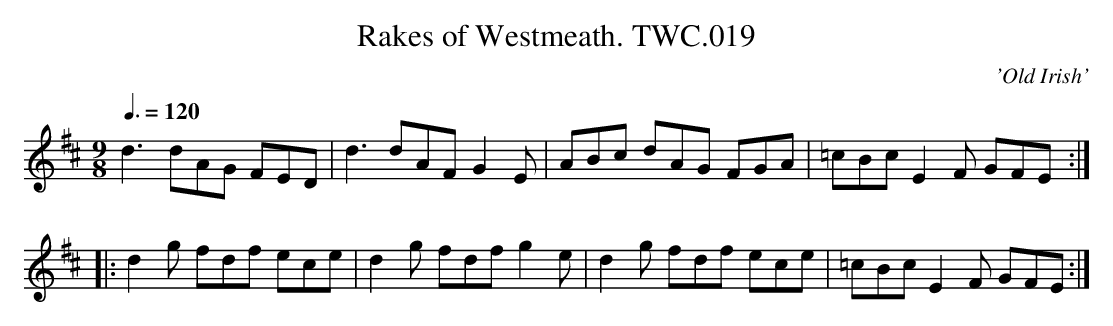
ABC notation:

X:1
T:Rakes of Westmeath. TWC.019
M:9/8
L:1/8
Q:3/8=120
C:'Old Irish'
K:D
d3 dAG FED|d3 dAF G2E|ABc dAG FGA|=cBc E2F GFE:|
|:d2g fdf ece|d2g fdf g2e|d2g fdf ece|=cBc E2F GFE:|
